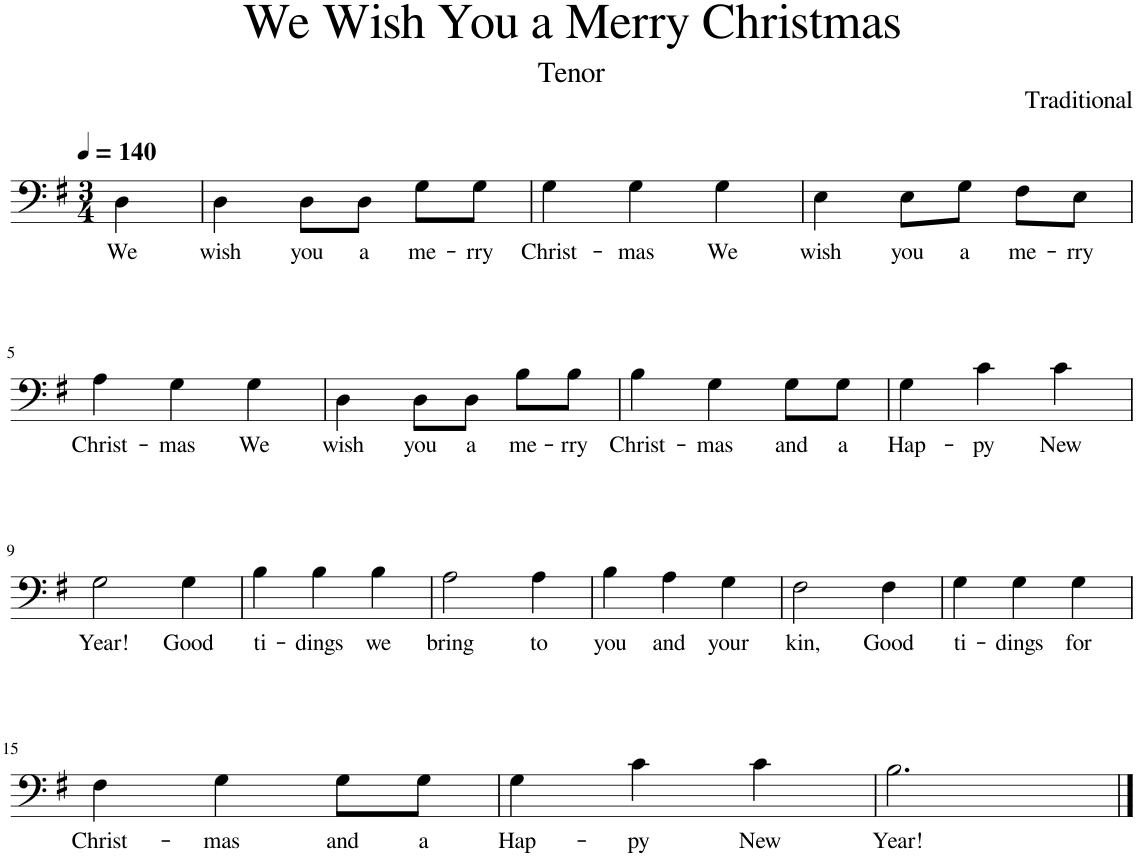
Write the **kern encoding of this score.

**kern	**text
*part1	*part1
*staff1	*staff1
*I"Piano	*
*I'Pno.	*
*clefF4	*
*k[f#]	*
*M3/4	*
*MM140	*
=1	=1
!	!LO:LY:b
4D\	We
=2	=2
!	!LO:LY:b
4D\	wish
!	!LO:LY:b
8D\L	you
!	!LO:LY:b
8D\J	a
!	!LO:LY:b
8G\L	me-
!	!LO:LY:b
8G\J	-rry
=3	=3
!	!LO:LY:b
4G\	Christ-
!	!LO:LY:b
4G\	-mas
!	!LO:LY:b
4G\	We
=4	=4
!	!LO:LY:b
4E\	wish
!	!LO:LY:b
8E\L	you
!	!LO:LY:b
8G\J	a
!	!LO:LY:b
8F#\L	me-
!	!LO:LY:b
8E\J	-rry
!!LO:LB:g=z
=5	=5
!	!LO:LY:b
4A\	Christ-
!	!LO:LY:b
4G\	-mas
!	!LO:LY:b
4G\	We
=6	=6
!	!LO:LY:b
4D\	wish
!	!LO:LY:b
8D\L	you
!	!LO:LY:b
8D\J	a
!	!LO:LY:b
8B\L	me-
!	!LO:LY:b
8B\J	-rry
=7	=7
!	!LO:LY:b
4B\	Christ-
!	!LO:LY:b
4G\	-mas
!	!LO:LY:b
8G\L	and
!	!LO:LY:b
8G\J	a
=8	=8
!	!LO:LY:b
4G\	Hap-
!	!LO:LY:b
4c\	-py
!	!LO:LY:b
4c\	New
!!LO:LB:g=z
=9	=9
!	!LO:LY:b
2G\	Year!
!	!LO:LY:b
4G\	Good
=10	=10
!	!LO:LY:b
4B\	ti-
!	!LO:LY:b
4B\	-dings
!	!LO:LY:b
4B\	we
=11	=11
!	!LO:LY:b
2A\	bring
!	!LO:LY:b
4A\	to
=12	=12
!	!LO:LY:b
4B\	you
!	!LO:LY:b
4A\	and
!	!LO:LY:b
4G\	your
=13	=13
!	!LO:LY:b
2F#\	kin,
!	!LO:LY:b
4F#\	Good
=14	=14
!	!LO:LY:b
4G\	ti-
!	!LO:LY:b
4G\	-dings
!	!LO:LY:b
4G\	for
!!LO:LB:g=z
=15	=15
!	!LO:LY:b
4F#\	Christ-
!	!LO:LY:b
4G\	-mas
!	!LO:LY:b
8G\L	and
!	!LO:LY:b
8G\J	a
=16	=16
!	!LO:LY:b
4G\	Hap-
!	!LO:LY:b
4c\	-py
!	!LO:LY:b
4c\	New
=17	=17
!	!LO:LY:b
2.B\	Year!
==	==
*-	*-
